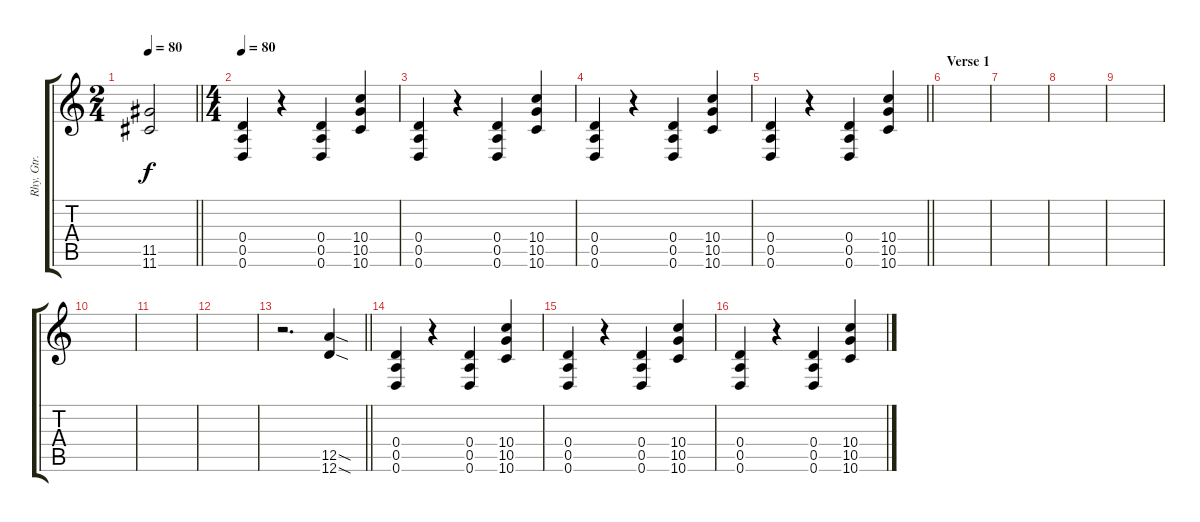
\track ("Rhy. Gtr. 2" "Rhy. Gtr. ") {instrument distortionguitar}
\staff {score tabs}
\tuning (E4 B3 G3 D3 A2 D2) {hide}
\ts (2 4)
\tempo 80
\clef g2
\barLineRight lightlight
\ks c
(11.5{t} 11.6{t}).2{dy f} |
\ts (4 4)
\section ("" "")
\tempo 80
(0.4 0.5 0.6).4 r.4 (0.4 0.5 0.6).4 (10.4 10.5 10.6).4 |
(0.4 0.5 0.6).4 r.4 (0.4 0.5 0.6).4 (10.4 10.5 10.6).4 |
(0.4 0.5 0.6).4 r.4 (0.4 0.5 0.6).4 (10.4 10.5 10.6).4 |
\barLineRight lightlight
(0.4 0.5 0.6).4 r.4 (0.4 0.5 0.6).4 (10.4 10.5 10.6).4 |
\section ("" "Verse 1")
|
|
|
|
|
|
|
\barLineRight lightlight
r.2{d} (12.5{sod} 12.6{sod}).4 |
\section ("" "")
(0.4 0.5 0.6).4 r.4 (0.4 0.5 0.6).4 (10.4 10.5 10.6).4 |
(0.4 0.5 0.6).4 r.4 (0.4 0.5 0.6).4 (10.4 10.5 10.6).4 |
(0.4 0.5 0.6).4 r.4 (0.4 0.5 0.6).4 (10.4 10.5 10.6).4
